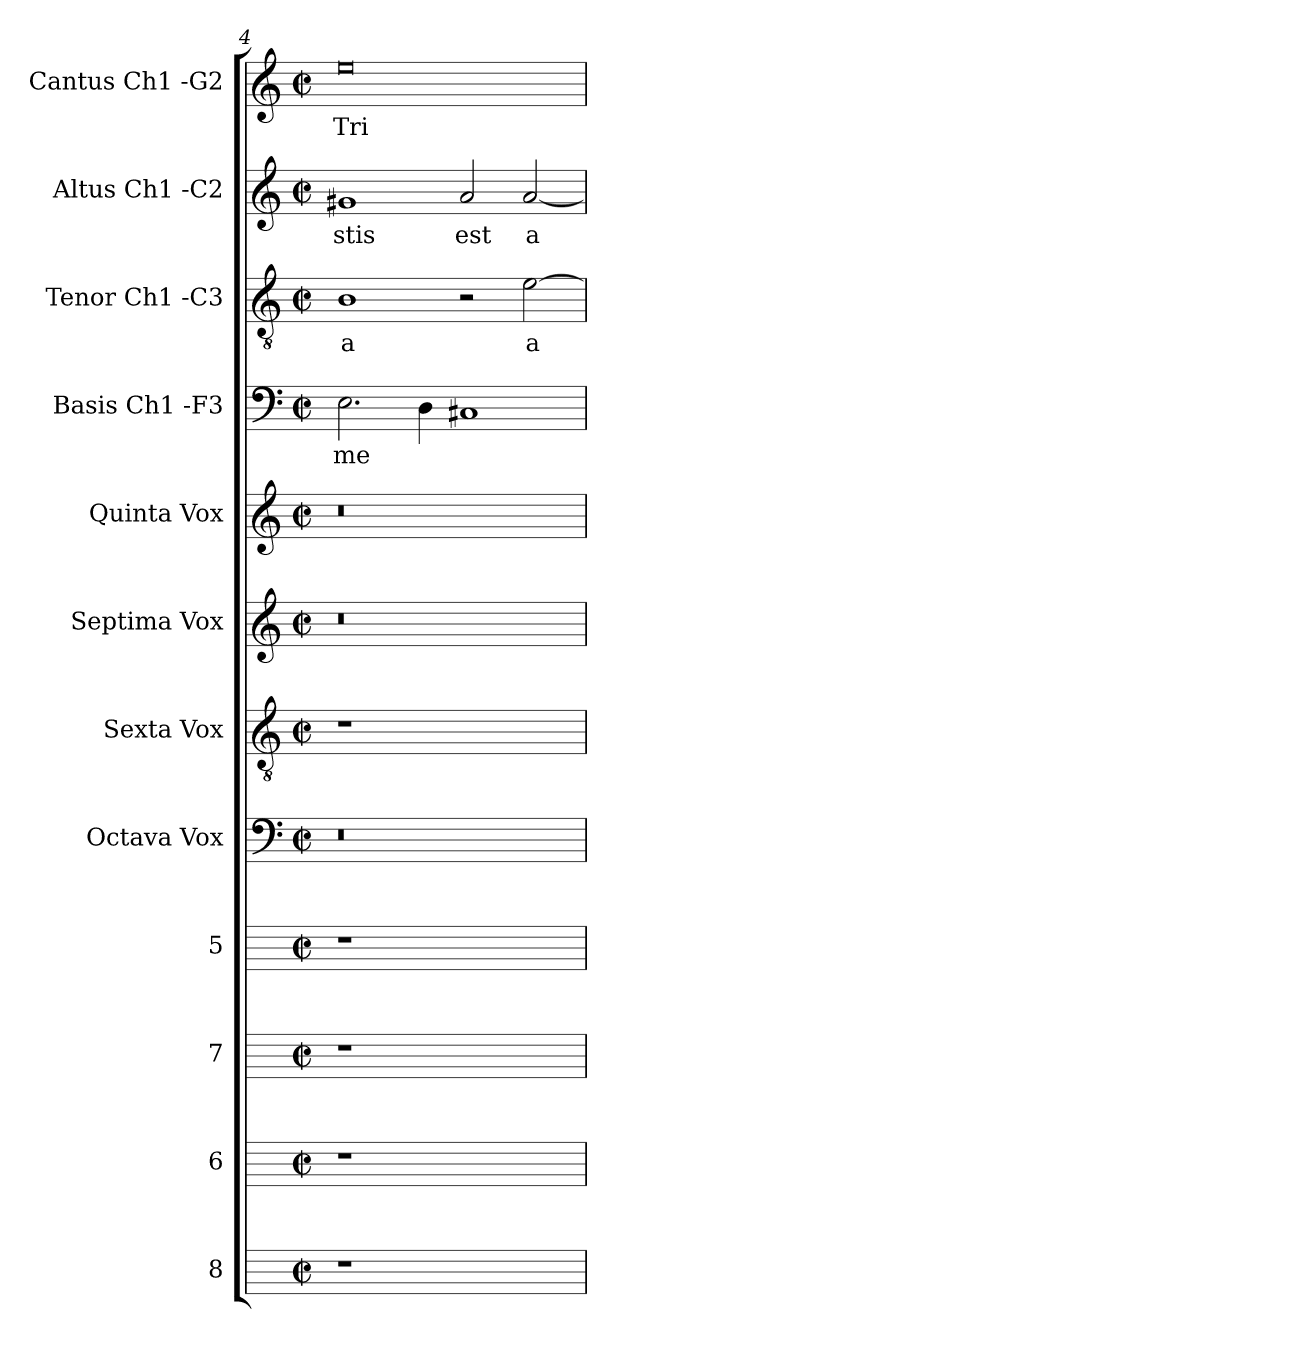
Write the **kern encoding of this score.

**kern	**kern	**kern	**kern	**kern	**kern	**kern	**kern	**kern	**text	**kern	**text	**kern	**text	**kern	**text
*part12	*part11	*part10	*part9	*part8	*part7	*part6	*part5	*part4	*part4	*part3	*part3	*part2	*part2	*part1	*part1
*staff12	*staff11	*staff10	*staff9	*staff8	*staff7	*staff6	*staff5	*staff4	*staff4	*staff3	*staff3	*staff2	*staff2	*staff1	*staff1
*I"8	*I"6	*I"7	*I"5	*I"Octava  Vox	*I"Sexta  Vox	*I"Septima  Vox	*I"Quinta  Vox	*I"Basis  Ch1 -F3	*	*I"Tenor  Ch1 -C3	*	*I"Altus  Ch1 -C2	*	*I"Cantus  Ch1 -G2	*
*	*	*	*	*	*	*	*	*I'B	*	*I'T	*	*I'A	*	*I'C	*
*	*	*	*	*clefF4	*clefGv2	*clefG2	*clefG2	*clefF4	*	*clefGv2	*	*clefG2	*	*clefG2	*
*k[]	*k[]	*k[]	*k[]	*k[]	*k[]	*k[]	*k[]	*k[]	*	*k[]	*	*k[]	*	*k[]	*
*C:	*C:	*C:	*C:	*C:	*C:	*C:	*C:	*C:	*	*C:	*	*C:	*	*C:	*
*M2/2	*M2/2	*M2/2	*M2/2	*M2/2	*M2/2	*M2/2	*M2/2	*M2/2	*	*M2/2	*	*M2/2	*	*M2/2	*
*met(c|)	*met(c|)	*met(c|)	*met(c|)	*met(c|)	*met(c|)	*met(c|)	*met(c|)	*met(c|)	*	*met(c|)	*	*met(c|)	*	*met(c|)	*
=4	=4	=4	=4	=4	=4	=4	=4	=4	=4	=4	=4	=4	=4	=4	=4
!	!	!	!	!	!	!	!	!	!LO:LY:b:cj	!	!LO:LY:b:cj	!	!LO:LY:b:cj	!	!LO:LY:b:cj
1r	1r	1r	1r	0r	1r	0r	0r	2.E\	me-	1B	-a	1g#X	-stis	0ee	Tri-
!	!	!	!	!	!	!	!	!	!LO:LY:b:cj	!	!	!	!	!	!
.	.	.	.	.	.	.	.	4D\	--	.	.	.	.	.	.
!	!	!	!	!	!	!	!	!	!LO:LY:b:cj	!	!	!	!LO:LY:b:cj	!	!
1ryy	1ryy	1ryy	1ryy	.	1ryy	.	.	1C#X	--	2r	.	2a/	est	.	.
!	!	!	!	!	!	!	!	!	!	!	!LO:LY:b:cj	!	!LO:LY:b:cj	!	!
.	.	.	.	.	.	.	.	.	.	[>2e\	a-	[<2a/	a-	.	.
=	=	=	=	=	=	=	=	=	=	=	=	=	=	=	=
*-	*-	*-	*-	*-	*-	*-	*-	*-	*-	*-	*-	*-	*-	*-	*-
